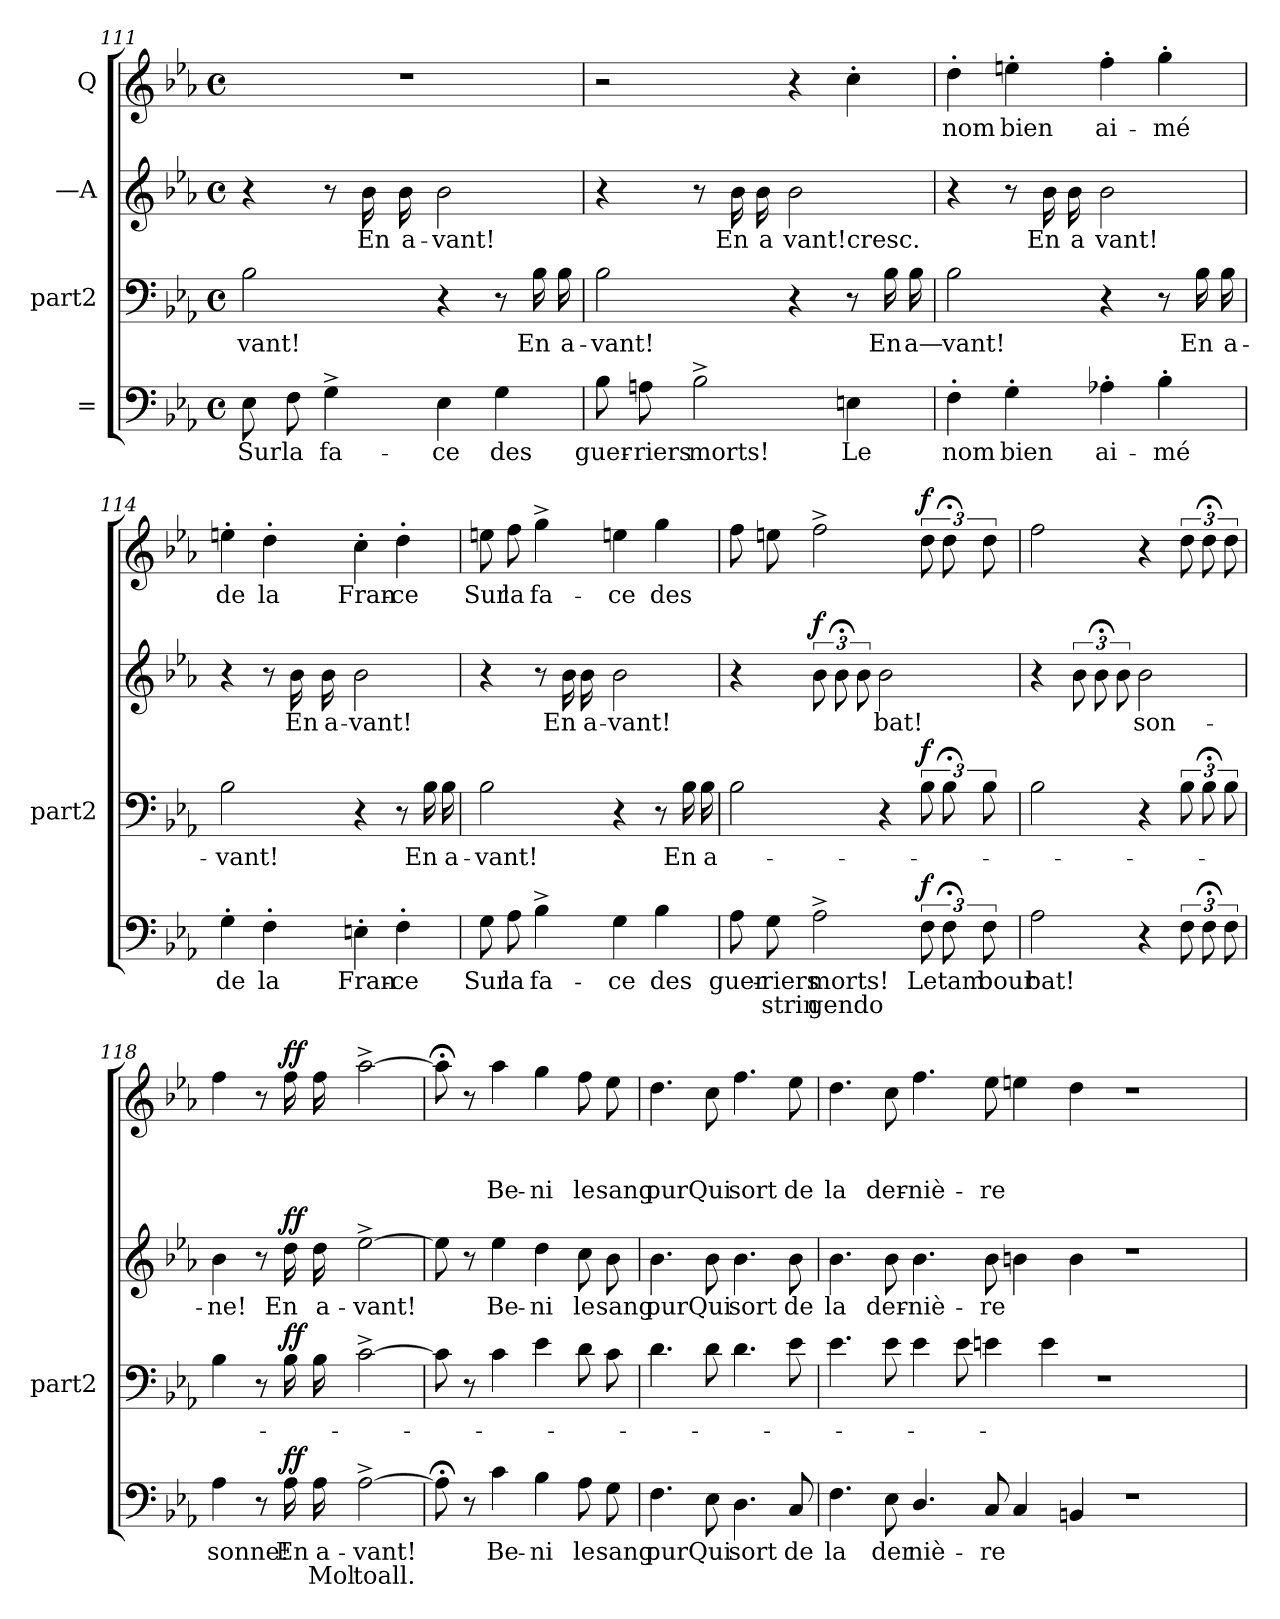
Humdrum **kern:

**kern	**text	**text	**dynam	**kern	**text	**dynam	**kern	**text	**dynam	**kern	**text	**text	**text	**dynam
*part4	*part4	*part4	*part4	*part3	*part3	*part3	*part2	*part2	*part2	*part1	*part1	*part1	*part1	*part1
*staff4	*staff4	*staff4	*staff4	*staff3	*staff3	*staff3	*staff2	*staff2	*staff2	*staff1	*staff1	*staff1	*staff1	*staff1
*I"=	*	*	*	*I"part2	*	*	*I"—A	*	*	*I"Q	*	*	*	*
*	*	*	*	*I'part2	*	*	*	*	*	*	*	*	*	*
*clefF4	*	*	*	*clefF4	*	*	*clefG2	*	*	*clefG2	*	*	*	*
*k[b-e-a-]	*	*	*	*k[b-e-a-]	*	*	*k[b-e-a-]	*	*	*k[b-e-a-]	*	*	*	*
*M4/4	*	*	*	*M4/4	*	*	*M4/4	*	*	*M4/4	*	*	*	*
*met(c)	*	*	*	*met(c)	*	*	*met(c)	*	*	*met(c)	*	*	*	*
=111	=111	=111	=111	=111	=111	=111	=111	=111	=111	=111	=111	=111	=111	=111
8E-i\	Sur	.	.	2B-i\	vant!	.	4r	.	.	1r	.	.	.	.
8Fi\	la	.	.	.	.	.	.	.	.	.	.	.	.	.
4G^>i\	fa-	.	.	.	.	.	8r	.	.	.	.	.	.	.
.	.	.	.	.	.	.	16b-i\	En	.	.	.	.	.	.
.	.	.	.	.	.	.	16b-i\	a-	.	.	.	.	.	.
4E-i\	ce	.	.	4r	.	.	2b-i\	vant!	.	.	.	.	.	.
4Gi\	des	.	.	8r	.	.	.	.	.	.	.	.	.	.
.	.	.	.	16B-i\	En	.	.	.	.	.	.	.	.	.
.	.	.	.	16B-i\	a-	.	.	.	.	.	.	.	.	.
=112	=112	=112	=112	=112	=112	=112	=112	=112	=112	=112	=112	=112	=112	=112
8B-i\	guer-	.	.	2B-i\	vant!	.	4r	.	.	2r	.	.	.	.
8Ani\	riers	.	.	.	.	.	.	.	.	.	.	.	.	.
2B-^>i\	morts!	.	.	.	.	.	8r	.	.	.	.	.	.	.
.	.	.	.	.	.	.	16b-i\	En	.	.	.	.	.	.
.	.	.	.	.	.	.	16b-i\	a	.	.	.	.	.	.
.	.	.	.	4r	.	.	2b-i\	vant!cresc.	.	4r	.	.	.	.
4Eni\	Le	.	.	8r	.	.	.	.	.	4cc'>i\	.	.	.	.
.	.	.	.	16B-i\	En	.	.	.	.	.	.	.	.	.
.	.	.	.	16B-i\	a—	.	.	.	.	.	.	.	.	.
!!LO:LB:g=z
=113	=113	=113	=113	=113	=113	=113	=113	=113	=113	=113	=113	=113	=113	=113
4F'>i\	nom	.	.	2B-i\	vant!	.	4r	.	.	4dd'>i\	nom	.	.	.
4G'>i\	bien	.	.	.	.	.	8r	.	.	4een'>i\	bien	.	.	.
.	.	.	.	.	.	.	16b-i\	En	.	.	.	.	.	.
.	.	.	.	.	.	.	16b-i\	a	.	.	.	.	.	.
4A-X'>i\	ai-	.	.	4r	.	.	2b-i\	vant!	.	4ff'>i\	ai-	.	.	.
4B-'>i\	mé	.	.	8r	.	.	.	.	.	4gg'>i\	mé	.	.	.
.	.	.	.	16B-i\	En	.	.	.	.	.	.	.	.	.
.	.	.	.	16B-i\	a-	.	.	.	.	.	.	.	.	.
=114	=114	=114	=114	=114	=114	=114	=114	=114	=114	=114	=114	=114	=114	=114
4G'>i\	de	.	.	2B-i\	vant!	.	4r	.	.	4een'>i\	de	.	.	.
4F'>i\	la	.	.	.	.	.	8r	.	.	4dd'>i\	la	.	.	.
.	.	.	.	.	.	.	16b-i\	En	.	.	.	.	.	.
.	.	.	.	.	.	.	16b-i\	a-	.	.	.	.	.	.
4En'>i\	Fran-	.	.	4r	.	.	2b-i\	vant!	.	4cc'>i\	Fran-	.	.	.
4F'>i\	ce	.	.	8r	.	.	.	.	.	4dd'>i\	ce	.	.	.
.	.	.	.	16B-i\	En	.	.	.	.	.	.	.	.	.
.	.	.	.	16B-i\	a-	.	.	.	.	.	.	.	.	.
=115	=115	=115	=115	=115	=115	=115	=115	=115	=115	=115	=115	=115	=115	=115
8Gi\	Sur	.	.	2B-i\	vant!	.	4r	.	.	8eeni\	Sur	.	.	.
8A-i\	la	.	.	.	.	.	.	.	.	8ffi\	la	.	.	.
4B-^>i\	fa-	.	.	.	.	.	8r	.	.	4gg^>i\	fa-	.	.	.
.	.	.	.	.	.	.	16b-i\	En	.	.	.	.	.	.
.	.	.	.	.	.	.	16b-i\	a-	.	.	.	.	.	.
4Gi\	ce	.	.	4r	.	.	2b-i\	vant!	.	4eeni\	ce	.	.	.
4B-i\	des	.	.	8r	.	.	.	.	.	4ggi\	des	.	.	.
.	.	.	.	16B-i\	En	.	.	.	.	.	.	.	.	.
.	.	.	.	16B-i\	a-	.	.	.	.	.	.	.	.	.
!!LO:PB:g=z
=116	=116	=116	=116	=116	=116	=116	=116	=116	=116	=116	=116	=116	=116	=116
8A-i\	guer-	.	.	2B-i\	.	.	4r	.	.	8ffi\	.	.	.	.
8Gi\	riers	strin	.	.	.	.	.	.	.	8eeni\	.	.	.	.
!	!	!	!	!	!	!	!	!	!LO:DY:a	!	!	!	!	!
2A-^>i\	morts!	gendo	.	.	.	.	12b-i\	.	f	2ff^>i\	.	.	.	.
.	.	.	.	.	.	.	12b-;i\	.	.	.	.	.	.	.
.	.	.	.	.	.	.	12b-i\	.	.	.	.	.	.	.
.	.	.	.	4r	.	.	2b-i\	bat!	.	.	.	.	.	.
!	!	!	!LO:DY:a	!	!	!LO:DY:a	!	!	!	!	!	!	!	!LO:DY:a
12Fi\	Le	.	f	12B-i\	.	f	.	.	.	12ddi\	.	.	.	f
12F;i\	tam	.	.	12B-;i\	.	.	.	.	.	12dd;i\	.	.	.	.
12Fi\	bour	.	.	12B-i\	.	.	.	.	.	12ddi\	.	.	.	.
=117	=117	=117	=117	=117	=117	=117	=117	=117	=117	=117	=117	=117	=117	=117
2A-i\	bat!	.	.	2B-i\	.	.	4r	.	.	2ffi\	.	.	.	.
.	.	.	.	.	.	.	12b-i\	.	.	.	.	.	.	.
.	.	.	.	.	.	.	12b-;i\	.	.	.	.	.	.	.
.	.	.	.	.	.	.	12b-i\	.	.	.	.	.	.	.
4r	.	.	.	4r	.	.	2b-i\	son-	.	4r	.	.	.	.
12Fi\	.	.	.	12B-i\	.	.	.	.	.	12ddi\	.	.	.	.
12F;i\	.	.	.	12B-;i\	.	.	.	.	.	12dd;i\	.	.	.	.
12Fi\	.	.	.	12B-i\	.	.	.	.	.	12ddi\	.	.	.	.
=118	=118	=118	=118	=118	=118	=118	=118	=118	=118	=118	=118	=118	=118	=118
4A-i\	sonne!	.	.	4B-i\	.	.	4b-i\	ne!	.	4ffi\	.	.	.	.
8r	.	.	.	8r	.	.	8r	.	.	8r	.	.	.	.
!	!	!	!LO:DY:a	!	!	!LO:DY:a	!	!	!LO:DY:a	!	!	!	!	!LO:DY:a
16A-i\	En	.	ff	16B-i\	.	ff	16ddi\	En	ff	16ffi\	.	.	.	ff
16A-i\	a-	Mol	.	16B-i\	.	.	16ddi\	a-	.	16ffi\	.	.	.	.
[2A-^>i\	vant!	toall.	.	[2c^>i\	.	.	[2ee-^>i\	vant!	.	[2aa-^>i\	.	.	.	.
!!LO:LB:g=z
=119	=119	=119	=119	=119	=119	=119	=119	=119	=119	=119	=119	=119	=119	=119
8A-;i\]	.	.	.	8ci\]	.	.	8ee-i\]	.	.	8aa-;i\]	.	.	.	.
8r	.	.	.	8r	.	.	8r	.	.	8r	.	.	.	.
4ci\	Be-	.	.	4ci\	.	.	4ee-i\	Be-	.	4aa-i\	.	.	Be-	.
4B-i\	ni	.	.	4e-i\	.	.	4ddi\	ni	.	4ggi\	.	.	ni	.
8A-i\	le	.	.	8di\	.	.	8cci\	le	.	8ffi\	.	.	le	.
8Gi\	sang	.	.	8ci\	.	.	8b-i\	sang	.	8ee-i\	.	.	sang	.
=120	=120	=120	=120	=120	=120	=120	=120	=120	=120	=120	=120	=120	=120	=120
4.Fi\	pur	.	.	4.di\	.	.	4.b-i\	pur	.	4.ddi\	.	.	pur	.
8E-i\	Qui	.	.	8di\	.	.	8b-i\	Qui	.	8cci\	.	.	Qui	.
4.Di\	sort	.	.	4.di\	.	.	4.b-i\	sort	.	4.ffi\	.	.	sort	.
8Ci/	de	.	.	8e-i\	.	.	8b-i\	de	.	8ee-i\	.	.	de	.
=121	=121	=121	=121	=121	=121	=121	=121	=121	=121	=121	=121	=121	=121	=121
4.Fi\	la	.	.	4.e-i\	.	.	4.b-i\	la	.	4.ddi\	.	.	la	.
8E-i\	der	.	.	8e-i\	.	.	8b-i\	der-	.	8cci\	.	.	der-	.
4.Di/	niè-	.	.	4e-i\	.	.	4.b-i\	niè-	.	4.ffi\	.	.	niè-	.
.	.	.	.	8e-i\	.	.	.	.	.	.	.	.	.	.
8Ci/	re	.	.	4ej\	.	.	8b-i\	re	.	8ee-i\	.	.	re	.
4Cj/	.	.	.	.	.	.	4bj\	.	.	4eej\	.	.	.	.
.	.	.	.	4ej\	.	.	.	.	.	.	.	.	.	.
4BBj/	.	.	.	.	.	.	4bj\	.	.	4ddj\	.	.	.	.
.	.	.	.	1r	.	.	.	.	.	.	.	.	.	.
1r	.	.	.	.	.	.	1r	.	.	1r	.	.	.	.
.	.	.	.	8ryy	.	.	.	.	.	.	.	.	.	.
=	=	=	=	=	=	=	=	=	=	=	=	=	=	=
*-	*-	*-	*-	*-	*-	*-	*-	*-	*-	*-	*-	*-	*-	*-
